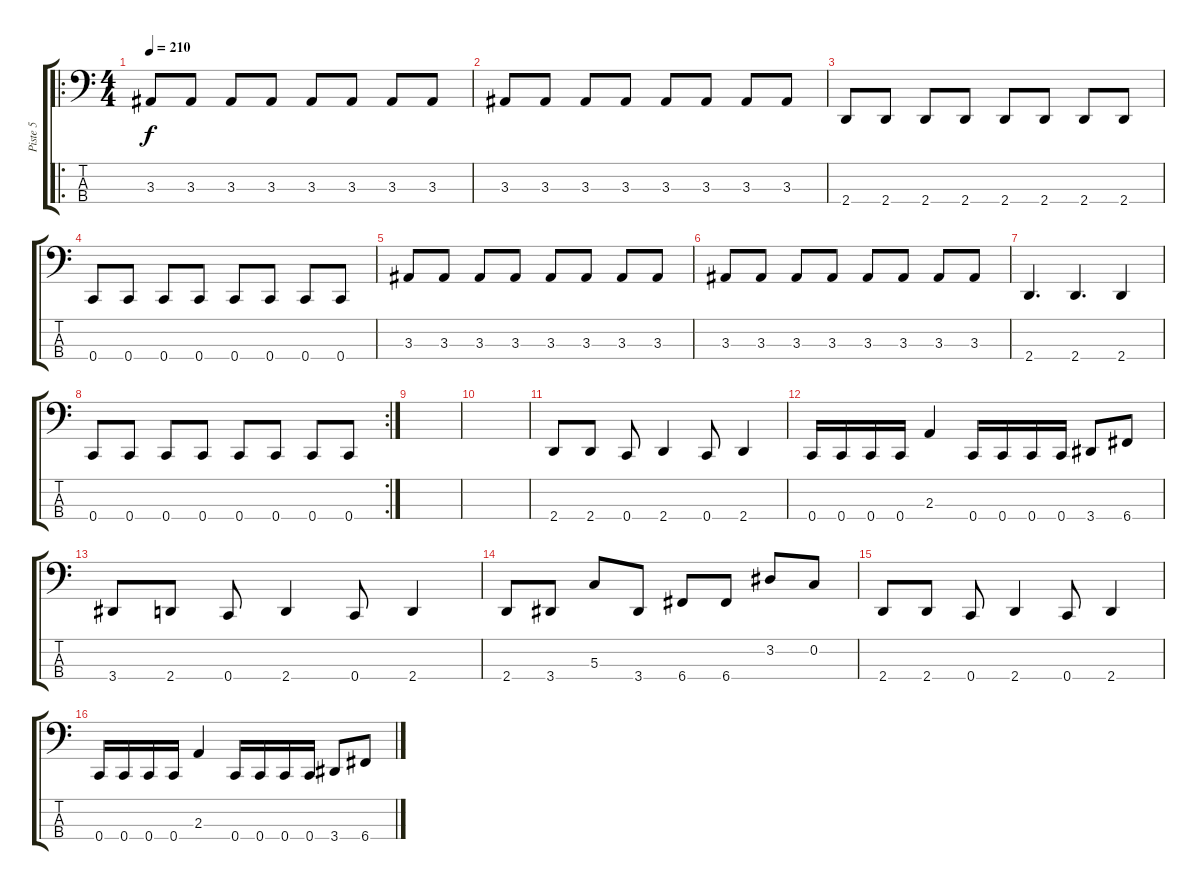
\track ("Piste 5" "Piste 5") {instrument electricbassfinger}
\staff {score tabs}
\tuning (F2 C2 G1 C1) {hide}
\ro
\ts (4 4)
\tempo 210
\clef f4
\ks c
3.3.8{dy f} 3.3.8 3.3.8 3.3.8 3.3.8 3.3.8 3.3.8 3.3.8 |
3.3.8 3.3.8 3.3.8 3.3.8 3.3.8 3.3.8 3.3.8 3.3.8 |
2.4.8 2.4.8 2.4.8 2.4.8 2.4.8 2.4.8 2.4.8 2.4.8 |
0.4.8 0.4.8 0.4.8 0.4.8 0.4.8 0.4.8 0.4.8 0.4.8 |
3.3.8 3.3.8 3.3.8 3.3.8 3.3.8 3.3.8 3.3.8 3.3.8 |
3.3.8 3.3.8 3.3.8 3.3.8 3.3.8 3.3.8 3.3.8 3.3.8 |
2.4.4{d} 2.4.4{d} 2.4.4 |
\rc 2
0.4.8 0.4.8 0.4.8 0.4.8 0.4.8 0.4.8 0.4.8 0.4.8 |
|
|
2.4.8 2.4.8 0.4.8 2.4.4 0.4.8 2.4.4 |
0.4.16 0.4.16 0.4.16 0.4.16 2.3.4 0.4.16 0.4.16 0.4.16 0.4.16 3.4.8 6.4.8 |
3.4.8 2.4.8 0.4.8 2.4.4 0.4.8 2.4.4 |
2.4.8 3.4.8 5.3.8 3.4.8 6.4.8 6.4.8 3.2.8 0.2.8 |
2.4.8 2.4.8 0.4.8 2.4.4 0.4.8 2.4.4 |
0.4.16 0.4.16 0.4.16 0.4.16 2.3.4 0.4.16 0.4.16 0.4.16 0.4.16 3.4.8 6.4.8
